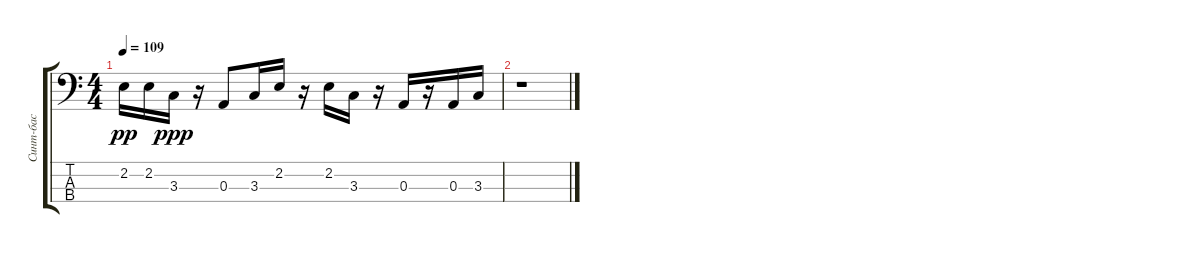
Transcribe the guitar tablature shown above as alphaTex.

\track ("Синт-бас" "Синт-бас") {instrument synthbass1}
\staff {score tabs}
\tuning (G2 D2 A1 E1) {hide}
\ts (4 4)
\tempo 109
\clef f4
\ks c
2.2.16{dy pp} 2.2.16 3.3.16{dy ppp} r.16 0.3.8 3.3.16 2.2.16 r.16 2.2.16 3.3.16 r.16 0.3.16 r.16 0.3.16 3.3.16 |
r.1
